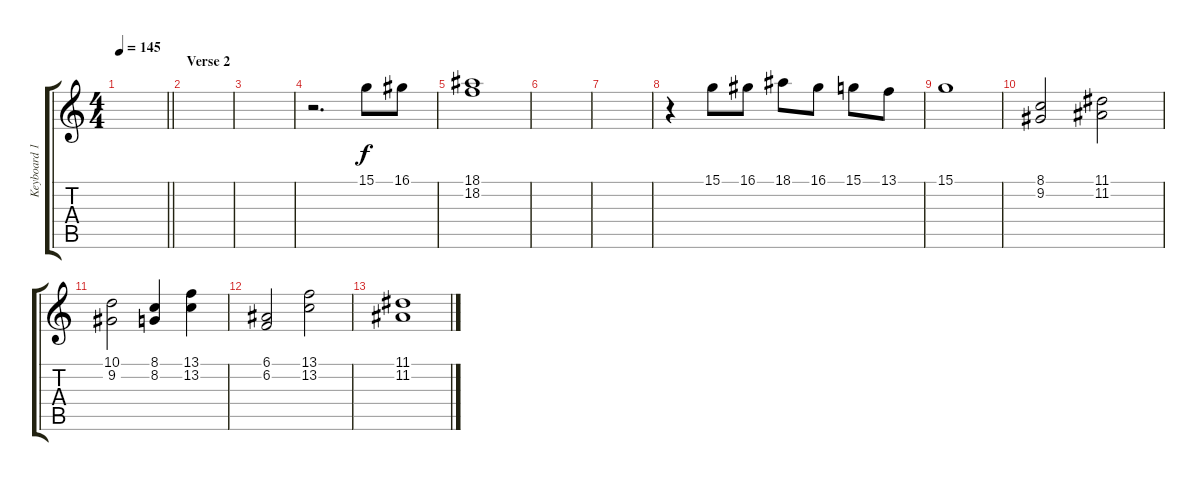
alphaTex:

\track ("Keyboard 1" "Keyboard 1") {instrument flute}
\staff {score tabs}
\tuning (E4 B3 G3 D3 A2 E2) {hide}
\ts (4 4)
\tempo 145
\clef g2
\barLineRight lightlight
\ks c
|
\section ("" "Verse 2")
|
|
r.2{d} 15.1.8 16.1.8 |
(18.1 18.2).1 |
|
|
r.4 15.1.8 16.1.8 18.1.8 16.1.8 15.1.8 13.1.8 |
15.1.1 |
(8.1 9.2).2 (11.1 11.2).2 |
(10.1 9.2).2 (8.1 8.2).4 (13.1 13.2).4 |
(6.1 6.2).2 (13.1 13.2).2 |
(11.1 11.2).1
